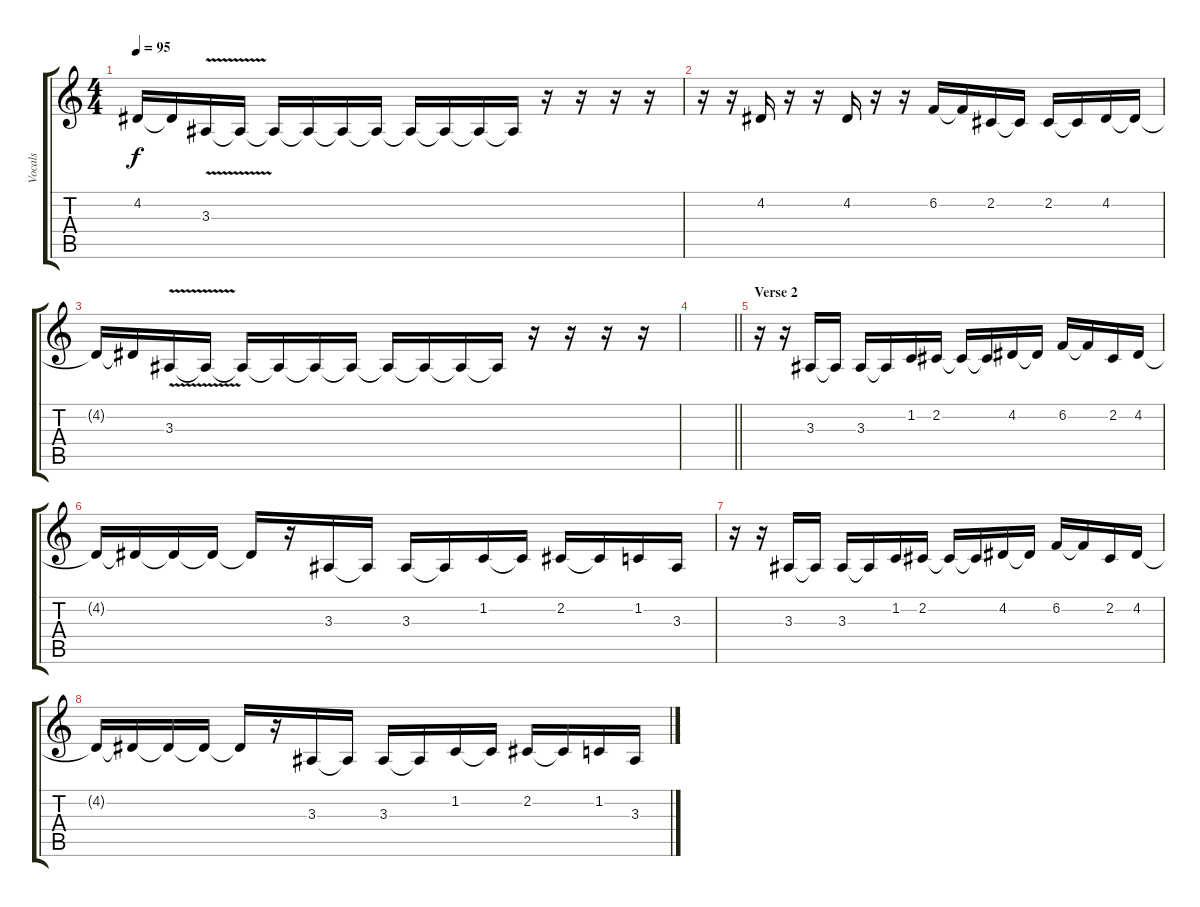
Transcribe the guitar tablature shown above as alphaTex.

\track ("Vocals" "Vocals") {instrument tenorsax}
\staff {score tabs}
\tuning (E4 B3 G3 D3 A2 E2) {hide}
\ts (4 4)
\tempo 95
\clef g2
\ks c
4.2{t}.16{dy f} 4.2{t}.16 3.3{v}.16 3.3{t}.16 3.3{t}.16 3.3{t}.16 3.3{t}.16 3.3{t}.16 3.3{t}.16 3.3{t}.16 3.3{t}.16 3.3{t}.16 r.16 r.16 r.16 r.16 |
r.16 r.16 4.2.16 r.16 r.16 4.2.16 r.16 r.16 6.2.16 6.2{t}.16 2.2.16 2.2{t}.16 2.2.16 2.2{t}.16 4.2.16 4.2{t}.16 |
4.2{t}.16 4.2{t}.16 3.3{v}.16 3.3{t}.16 3.3{t}.16 3.3{t}.16 3.3{t}.16 3.3{t}.16 3.3{t}.16 3.3{t}.16 3.3{t}.16 3.3{t}.16 r.16 r.16 r.16 r.16 |
\barLineRight lightlight
|
\section ("" "Verse 2")
r.16 r.16 3.3.16 3.3{t}.16 3.3.16 3.3{t}.16 1.2.16 2.2.16 2.2{t}.16 2.2{t}.16 4.2.16 4.2{t}.16 6.2.16 6.2{t}.16 2.2.16 4.2.16 |
4.2{t}.16 4.2{t}.16 4.2{t}.16 4.2{t}.16 4.2{t}.16 r.16 3.3.16 3.3{t}.16 3.3.16 3.3{t}.16 1.2.16 1.2{t}.16 2.2.16 2.2{t}.16 1.2.16 3.3.16 |
r.16 r.16 3.3.16 3.3{t}.16 3.3.16 3.3{t}.16 1.2.16 2.2.16 2.2{t}.16 2.2{t}.16 4.2.16 4.2{t}.16 6.2.16 6.2{t}.16 2.2.16 4.2.16 |
4.2{t}.16 4.2{t}.16 4.2{t}.16 4.2{t}.16 4.2{t}.16 r.16 3.3.16 3.3{t}.16 3.3.16 3.3{t}.16 1.2.16 1.2{t}.16 2.2.16 2.2{t}.16 1.2.16 3.3.16
